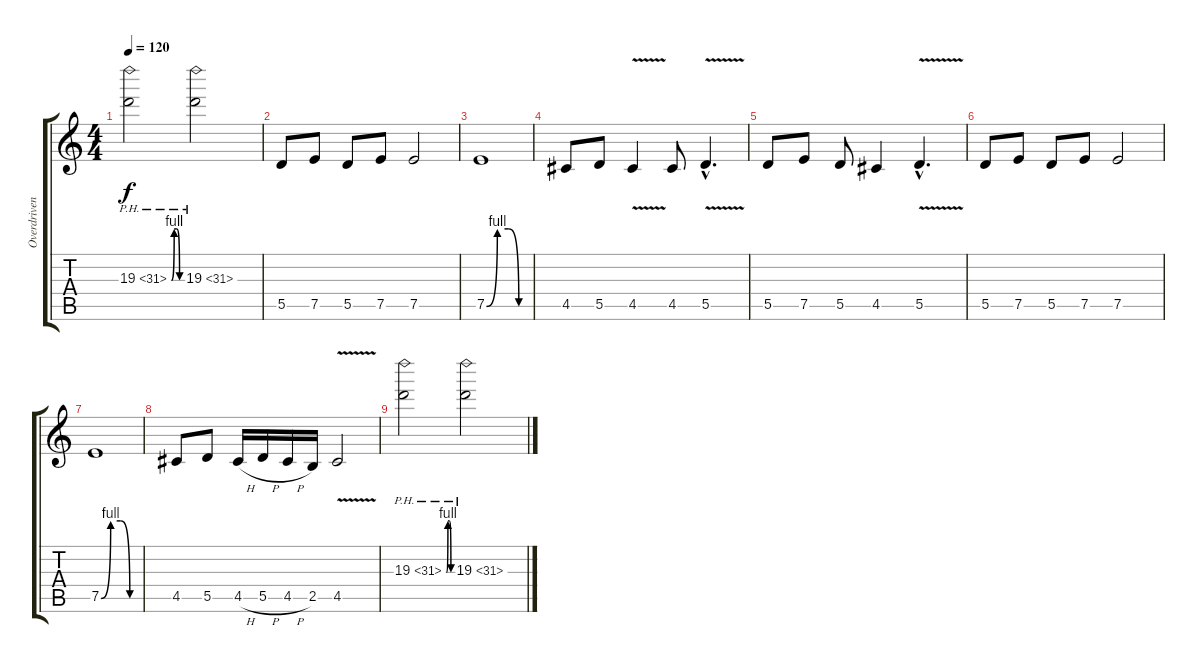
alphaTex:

\track ("Overdriven Guitar" "Overdriven") {instrument overdrivenguitar}
\staff {score tabs}
\tuning (E4 B3 G3 D3 A2 E2) {hide}
\ts (4 4)
\tempo 120
\clef g2
\ks c
19.3{be (custom 0 0 15 4 30 4 45 0 60 0) ph 12}.2{dy f} 19.3{ph 12}.2 |
5.5.8 7.5.8 5.5.8 7.5.8 7.5.2 |
7.5{be (custom 0 0 15 4 30 4 45 0 60 0)}.1 |
4.5.8 5.5.8 4.5{v}.4 4.5.8 5.5{v hac}.4{d} |
5.5.8 7.5.8 5.5.8 4.5.4 5.5{v hac}.4{d} |
5.5.8 7.5.8 5.5.8 7.5.8 7.5.2 |
7.5{be (custom 0 0 15 4 30 4 45 0 60 0)}.1 |
4.5.8 5.5.8 4.5{h}.16 5.5{h}.16 4.5{h}.16 2.5.16 4.5{v}.2 |
19.3{be (custom 0 0 15 4 30 4 45 0 60 0) ph 12}.2 19.3{ph 12}.2
